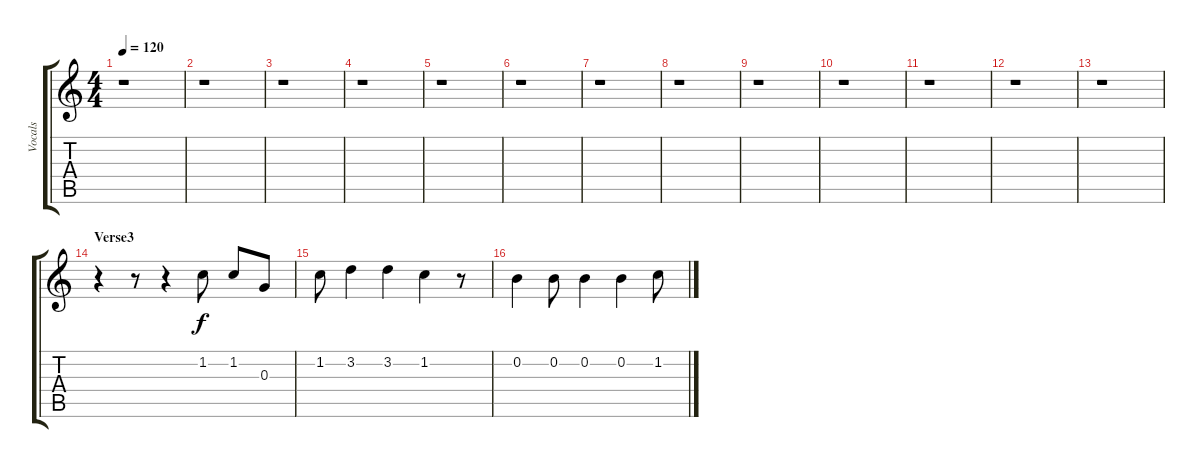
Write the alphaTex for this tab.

\track ("Vocals" "Vocals") {instrument distortionguitar}
\staff {score tabs}
\tuning (E4 B3 G3 D3 A2 E2) {hide}
\ts (4 4)
\tempo 120
\clef g2
\ks c
r.1{dy f} |
r.1 |
r.1 |
r.1 |
r.1 |
r.1 |
r.1 |
r.1 |
r.1 |
r.1 |
r.1 |
r.1 |
r.1 |
\section ("" "Verse3")
r.4 r.8 r.4 1.2.8 1.2.8 0.3.8 |
1.2.8 3.2.4 3.2.4 1.2.4 r.8 |
0.2.4 0.2.8 0.2.4 0.2.4 1.2.8
